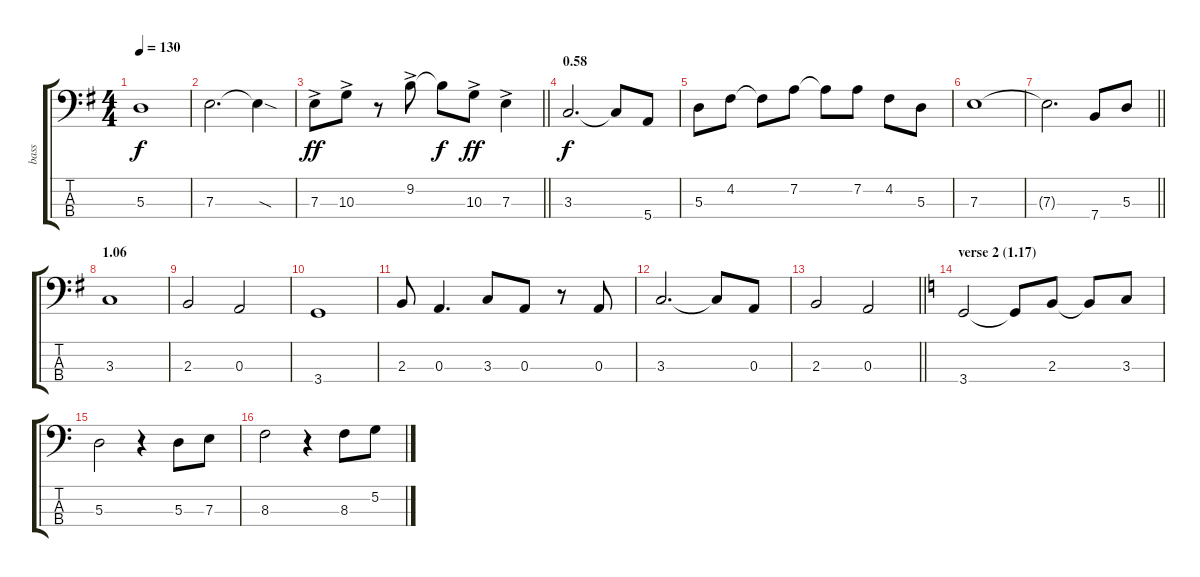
\track ("bass" "bass") {instrument electricbassfinger}
\staff {score tabs}
\tuning (G2 D2 A1 E1) {hide}
\ts (4 4)
\tempo 130
\clef f4
\ks g
5.3.1{dy f} |
7.3.2{d} 7.3{sod t}.4 |
\barLineRight lightlight
7.3{ac}.8{dy ff} 10.3{ac}.8 r.8 9.2{ac}.8 9.2{t}.8{dy f} 10.3{ac}.8{dy ff} 7.3{ac}.4 |
\section ("" "0.58")
3.3.2{d dy f} 3.3{t}.8 5.4.8 |
5.3.8 4.2.8 4.2{t}.8 7.2.8 7.2{t}.8 7.2.8 4.2.8 5.3.8 |
7.3.1 |
\barLineRight lightlight
7.3{t}.2{d} 7.4.8 5.3.8 |
\section ("" "1.06")
3.3.1 |
2.3.2 0.3.2 |
3.4.1 |
2.3.8 0.3.4{d} 3.3.8 0.3.8 r.8 0.3.8 |
3.3.2{d} 3.3{t}.8 0.3.8 |
\barLineRight lightlight
2.3.2 0.3.2 |
\section ("" "verse 2 (1.17)")
\ks c
3.4.2 3.4{t}.8 2.3.8 2.3{t}.8 3.3.8 |
5.3.2 r.4 5.3.8 7.3.8 |
8.3.2 r.4 8.3.8 5.2.8
